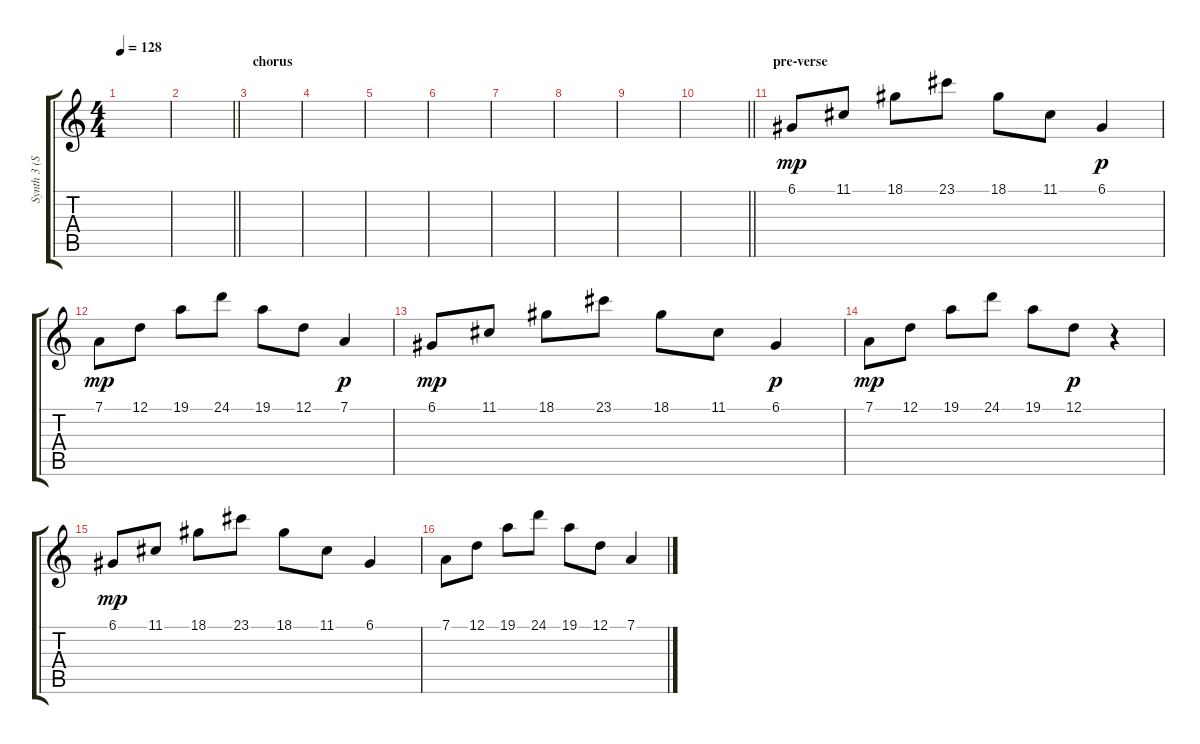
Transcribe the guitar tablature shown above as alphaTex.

\track ("Synth 3 (Semple)" "Synth 3 (S") {instrument lead1square}
\staff {score tabs}
\tuning (D4 A3 F3 C3 G2 C2) {hide}
\ts (4 4)
\tempo 128
\clef g2
\ks c
|
\barLineRight lightlight
|
\section ("" "chorus")
|
|
|
|
|
|
|
\barLineRight lightlight
|
\section ("" "pre-verse")
6.1.8{dy mp} 11.1.8 18.1.8 23.1.8 18.1.8 11.1.8 6.1.4{dy p} |
7.1.8{dy mp} 12.1.8 19.1.8 24.1.8 19.1.8 12.1.8 7.1.4{dy p} |
6.1.8{dy mp} 11.1.8 18.1.8 23.1.8 18.1.8 11.1.8 6.1.4{dy p} |
7.1.8{dy mp} 12.1.8 19.1.8 24.1.8 19.1.8 12.1.8{dy p} r.4 |
6.1.8{dy mp} 11.1.8 18.1.8 23.1.8 18.1.8 11.1.8 6.1.4 |
7.1.8 12.1.8 19.1.8 24.1.8 19.1.8 12.1.8 7.1.4
